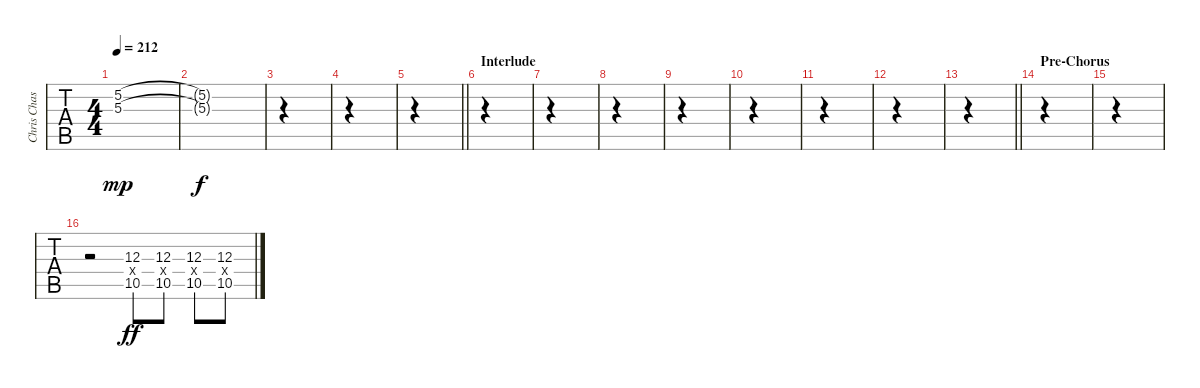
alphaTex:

\track ("Chris Chasse - Guitar Three" "Chris Chas") {instrument distortionguitar}
\staff {tabs}
\tuning (Eb4 Bb3 Gb3 Db3 Ab2 Eb2) {hide}
\ts (4 4)
\tempo 212
\clef g2
\ks c
(5.2{t} 5.3{t}).1{dy mp} |
(5.2{t} 5.3{t}).1{dy f} |
|
|
\barLineRight lightlight
|
\section ("" "Interlude")
|
|
|
|
|
|
|
\barLineRight lightlight
|
\section ("" "Pre-Chorus")
|
|
r.2{volume 13 balance 8} (12.3 10.4{x} 10.5).8{dy ff} (12.3 10.4{x} 10.5).8 (12.3 10.4{x} 10.5).8 (12.3 10.4{x} 10.5).8
